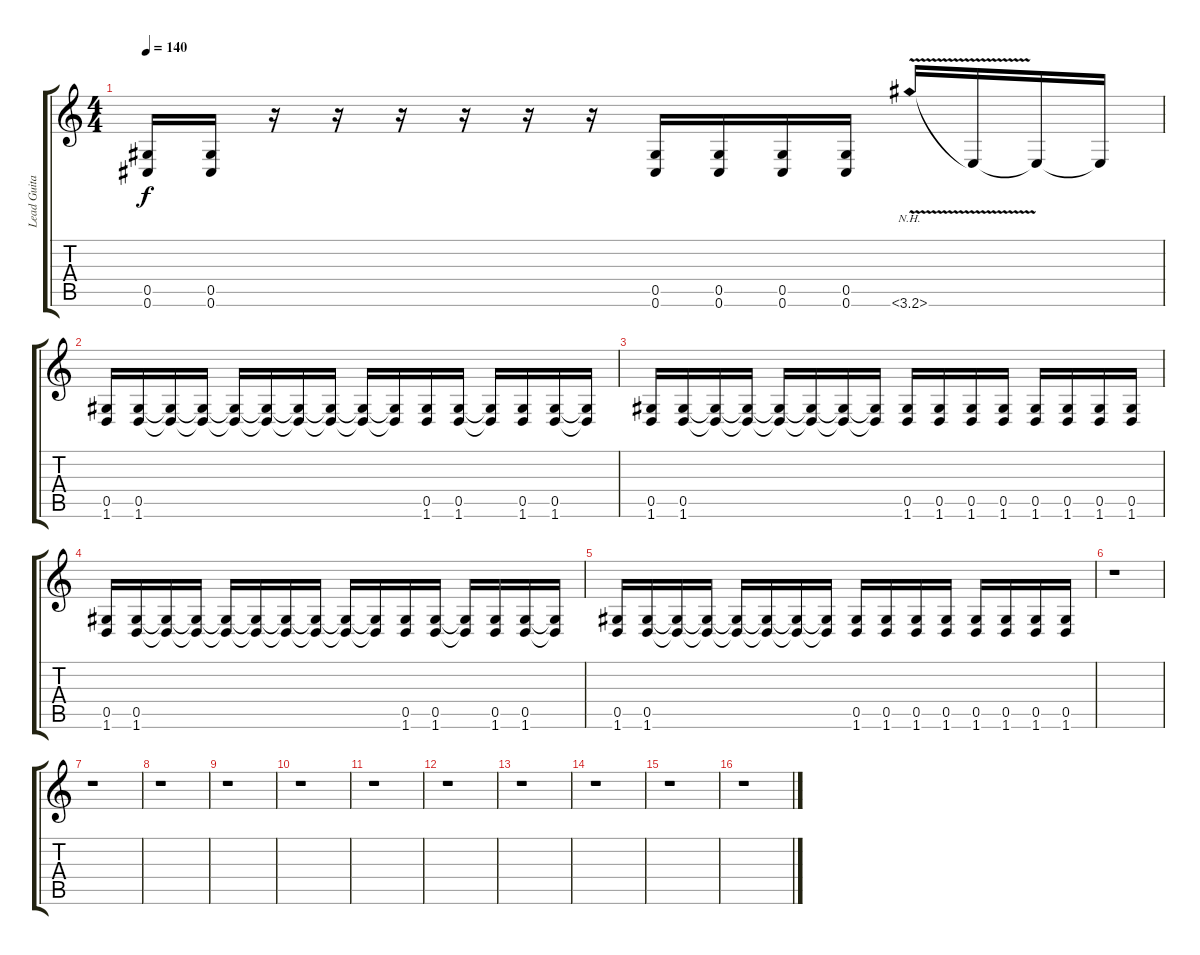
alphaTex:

\track ("Lead Guitar - Andrew Whiting" "Lead Guita") {instrument distortionguitar}
\staff {score tabs}
\tuning (Eb4 Bb3 Gb3 Db3 Ab2 Db2) {hide}
\ts (4 4)
\tempo 140
\clef g2
\ks c
(0.5 0.6).16{dy f} (0.5 0.6).16 r.16 r.16 r.16 r.16 r.16 r.16 (0.5 0.6).16 (0.5 0.6).16 (0.5 0.6).16 (0.5 0.6).16 3.6{nh v}.16 3.6{t}.16 3.6{t}.16 3.6{t}.16 |
(0.5 1.6).16 (0.5 1.6).16 (0.5{t} 1.6{t}).16 (0.5{t} 1.6{t}).16 (0.5{t} 1.6{t}).16 (0.5{t} 1.6{t}).16 (0.5{t} 1.6{t}).16 (0.5{t} 1.6{t}).16 (0.5{t} 1.6{t}).16 (0.5{t} 1.6{t}).16 (0.5 1.6).16 (0.5 1.6).16 (0.5{t} 1.6{t}).16 (0.5 1.6).16 (0.5 1.6).16 (0.5{t} 1.6{t}).16 |
(0.5 1.6).16 (0.5 1.6).16 (0.5{t} 1.6{t}).16 (0.5{t} 1.6{t}).16 (0.5{t} 1.6{t}).16 (0.5{t} 1.6{t}).16 (0.5{t} 1.6{t}).16 (0.5{t} 1.6{t}).16 (0.5 1.6).16 (0.5 1.6).16 (0.5 1.6).16 (0.5 1.6).16 (0.5 1.6).16 (0.5 1.6).16 (0.5 1.6).16 (0.5 1.6).16 |
(0.5 1.6).16 (0.5 1.6).16 (0.5{t} 1.6{t}).16 (0.5{t} 1.6{t}).16 (0.5{t} 1.6{t}).16 (0.5{t} 1.6{t}).16 (0.5{t} 1.6{t}).16 (0.5{t} 1.6{t}).16 (0.5{t} 1.6{t}).16 (0.5{t} 1.6{t}).16 (0.5 1.6).16 (0.5 1.6).16 (0.5{t} 1.6{t}).16 (0.5 1.6).16 (0.5 1.6).16 (0.5{t} 1.6{t}).16 |
(0.5 1.6).16 (0.5 1.6).16 (0.5{t} 1.6{t}).16 (0.5{t} 1.6{t}).16 (0.5{t} 1.6{t}).16 (0.5{t} 1.6{t}).16 (0.5{t} 1.6{t}).16 (0.5{t} 1.6{t}).16 (0.5 1.6).16 (0.5 1.6).16 (0.5 1.6).16 (0.5 1.6).16 (0.5 1.6).16 (0.5 1.6).16 (0.5 1.6).16 (0.5 1.6).16 |
r.1 |
r.1 |
r.1 |
r.1 |
r.1 |
r.1 |
r.1 |
r.1 |
r.1 |
r.1 |
r.1
